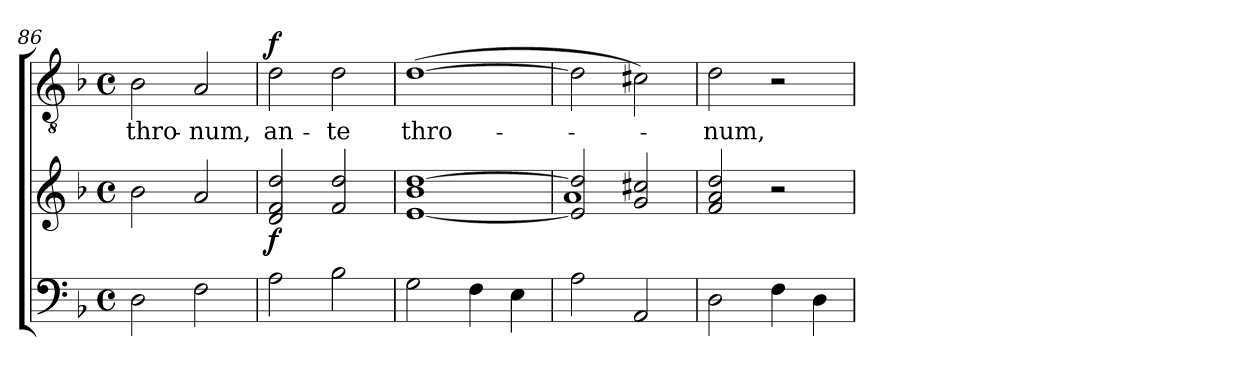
**kern	**kern	**dynam	**kern	**text	**dynam
*part2	*part2	*part2	*part1	*part1	*part1
*staff3	*staff2	*staff2/3	*staff1	*staff1	*staff1
*clefF4	*clefG2	*	*clefGv2	*	*
*k[b-]	*k[b-]	*	*k[b-]	*	*
*F:	*F:	*	*F:	*	*
*M4/4	*M4/4	*	*M4/4	*	*
*met(c)	*met(c)	*	*met(c)	*	*
=86	=86	=86	=86	=86	=86
!	!	!	!	!LO:LY:b	!
2D\	2b-\	.	2B-\	thro-	.
!	!	!	!	!LO:LY:b	!
2F\	2a/	.	2A/	-num,	.
=87	=87	=87	=87	=87	=87
!	!	!LO:DY:b	!	!LO:LY:b	!LO:DY:a
2A\	2d/ 2f/ 2dd/	f	2d\	an-	f
!	!	!	!	!LO:LY:b	!
2B-\	2f/ 2dd/	.	2d\	-te	.
=88	=88	=88	=88	=88	=88
!	!	!	!	!LO:LY:b	!
2G\	[1e 1b- [1dd	.	(>[1d	thro-	.
4F\	.	.	.	.	.
4E\	.	.	.	.	.
=89	=89	=89	=89	=89	=89
*	*^	*	*	*	*
2A\	2e/] 2dd/]	1a	.	2d\]	.	.
2AA/	2g/ 2cc#X/	.	.	2c#X\)	.	.
*	*v	*v	*	*	*	*
!!LO:LB:g=z
=90	=90	=90	=90	=90	=90
!	!	!	!	!LO:LY:b	!
2D\	2f/ 2a/ 2dd/	.	2d\	-num,	.
4F\	2r	.	2r	.	.
4D\	.	.	.	.	.
=	=	=	=	=	=
*-	*-	*-	*-	*-	*-
